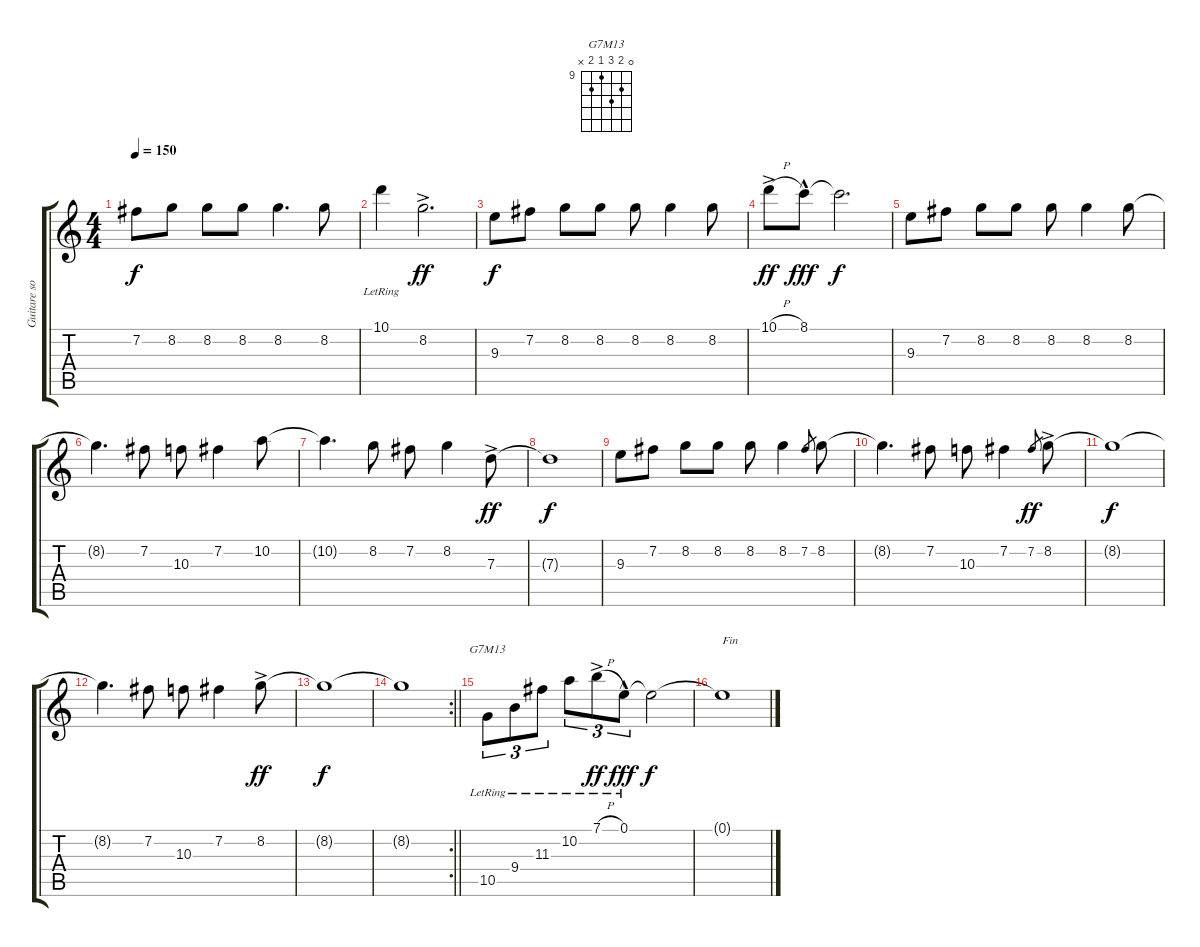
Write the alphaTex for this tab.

\track ("Guitare solo" "Guitare so") {instrument acousticguitarnylon}
\staff {score tabs}
\tuning (E4 B3 G3 D3 A2 E2) {hide}
\chord ("G7M13" 0 10 11 9 10 x) {firstfret 9}
\ts (4 4)
\tempo 150
\clef g2
\ks c
7.2.8{dy f} 8.2.8 8.2.8 8.2.8 8.2.4{d} 8.2.8 |
10.1{lr}.4 8.2{ac}.2{d dy ff} |
9.3.8{dy f} 7.2.8 8.2.8 8.2.8 8.2.8 8.2.4 8.2.8 |
10.1{h ac}.8{dy ff} 8.1{hac}.8{dy fff} 8.1{t}.2{d dy f} |
9.3.8 7.2.8 8.2.8 8.2.8 8.2.8 8.2.4 8.2.8 |
8.2{t}.4{d} 7.2.8 10.3.8 7.2.4 10.2.8 |
10.2{t}.4{d} 8.2.8 7.2.8 8.2.4 7.3{ac}.8{dy ff} |
7.3{t}.1{dy f} |
9.3.8 7.2.8 8.2.8 8.2.8 8.2.8 8.2.4 7.2.8{gr} 8.2.8 |
8.2{t}.4{d} 7.2.8 10.3.8 7.2.4 7.2.8{gr dy ff} 8.2{ac}.8 |
8.2{t}.1{dy f} |
8.2{t}.4{d} 7.2.8 10.3.8 7.2.4 8.2{ac}.8{dy ff} |
8.2{t}.1{dy f} |
\rc 2
\barLineRight lightlight
8.2{t}.1 |
10.5{lr}.8{tu (3 2) ch "G7M13"} 9.4{lr}.8{tu (3 2)} 11.3{lr}.8{tu (3 2)} 10.2{lr}.8{tu (3 2)} 7.1{h ac lr}.8{tu (3 2) dy ff} 0.1{hac lr}.8{tu (3 2) dy fff} 0.1{t}.2{dy f} |
0.1{t}.1{txt "Fin"}
